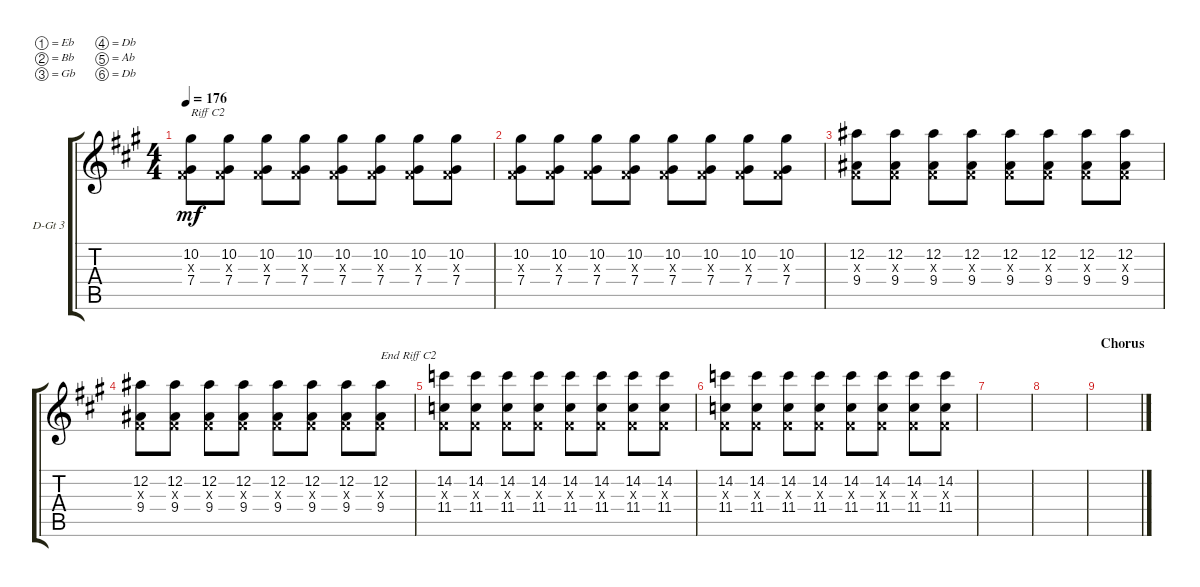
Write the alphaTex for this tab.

\defaultSystemsLayout 4
\bracketExtendMode groupsimilarinstruments
\firstSystemTrackNameOrientation horizontal
\otherSystemsTrackNameOrientation horizontal
\track ("Distortion Guitar 3" "D-Gt 3") {instrument distortionguitar}
\staff {score tabs}
\tuning (Eb4 Bb3 Gb3 Db3 Ab2 Db2)
\ts (4 4)
\tempo 176
\clef g2
\scale
0.333333
\ks a
(7.4 0.3{x} 10.2).8{txt "Riff C2" dy mf} (7.4 0.3{x} 10.2).8 (7.4 0.3{x} 10.2).8 (7.4 0.3{x} 10.2).8 (7.4 0.3{x} 10.2).8 (7.4 0.3{x} 10.2).8 (7.4 0.3{x} 10.2).8 (7.4 0.3{x} 10.2).8 |
\scale
0.333333 (7.4 0.3{x} 10.2).8 (7.4 0.3{x} 10.2).8 (7.4 0.3{x} 10.2).8 (7.4 0.3{x} 10.2).8 (7.4 0.3{x} 10.2).8 (7.4 0.3{x} 10.2).8 (7.4 0.3{x} 10.2).8 (7.4 0.3{x} 10.2).8 |
\scale
0.333333 (9.4 0.3{x} 12.2).8 (9.4 0.3{x} 12.2).8 (9.4 0.3{x} 12.2).8 (9.4 0.3{x} 12.2).8 (9.4 0.3{x} 12.2).8 (9.4 0.3{x} 12.2).8 (9.4 0.3{x} 12.2).8 (9.4 0.3{x} 12.2).8 |
\scale
0.333333 (9.4 0.3{x} 12.2).8 (9.4 0.3{x} 12.2).8 (9.4 0.3{x} 12.2).8 (9.4 0.3{x} 12.2).8 (9.4 0.3{x} 12.2).8 (9.4 0.3{x} 12.2).8 (9.4 0.3{x} 12.2).8 (9.4 0.3{x} 12.2).8{txt "End Riff C2"} |
\scale
0.333333 (14.2 0.3{x} 11.4).8 (14.2 0.3{x} 11.4).8 (14.2 0.3{x} 11.4).8 (14.2 0.3{x} 11.4).8 (14.2 0.3{x} 11.4).8 (14.2 0.3{x} 11.4).8 (14.2 0.3{x} 11.4).8 (14.2 0.3{x} 11.4).8 |
\scale
0.333333 (14.2 0.3{x} 11.4).8 (14.2 0.3{x} 11.4).8 (14.2 0.3{x} 11.4).8 (14.2 0.3{x} 11.4).8 (14.2 0.3{x} 11.4).8 (14.2 0.3{x} 11.4).8 (14.2 0.3{x} 11.4).8 (14.2 0.3{x} 11.4).8 |
\scale
0.333333 |
\scale
0.333333 |
\section ("" "Chorus")
